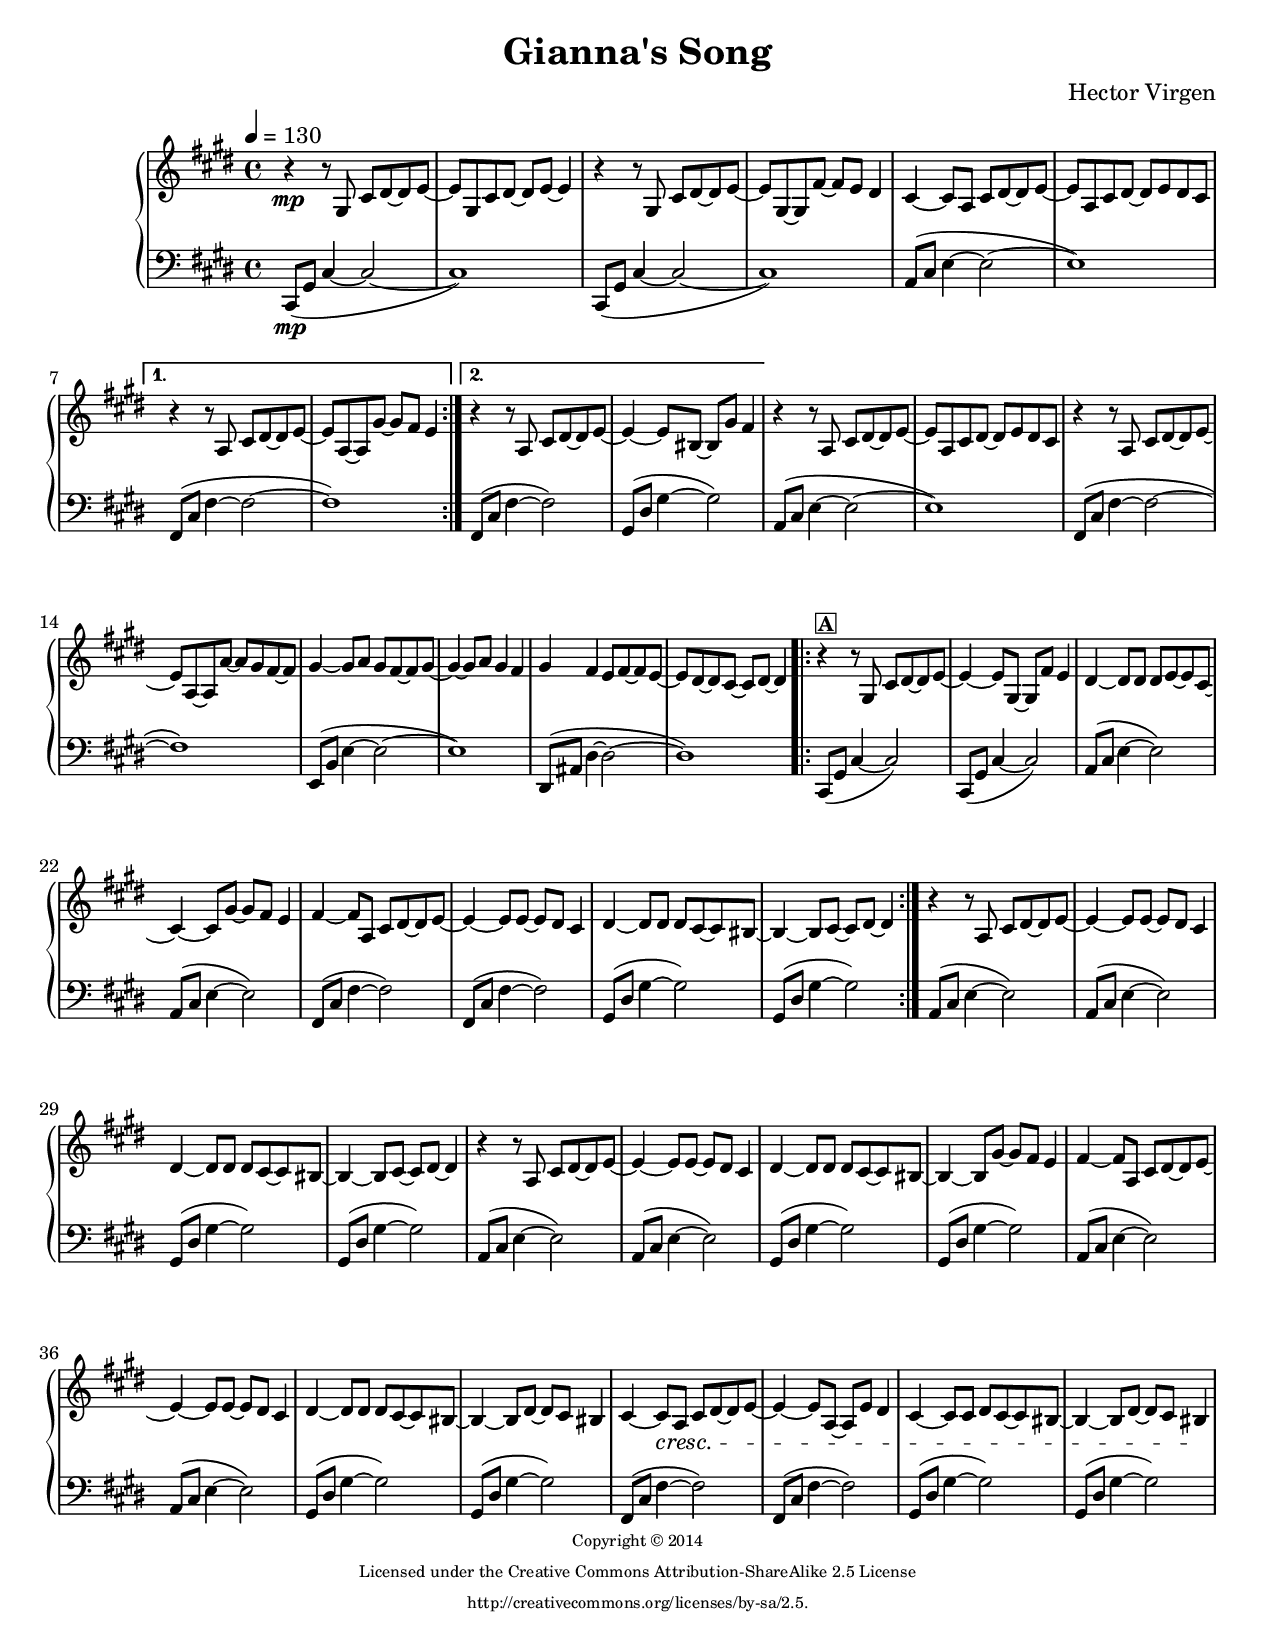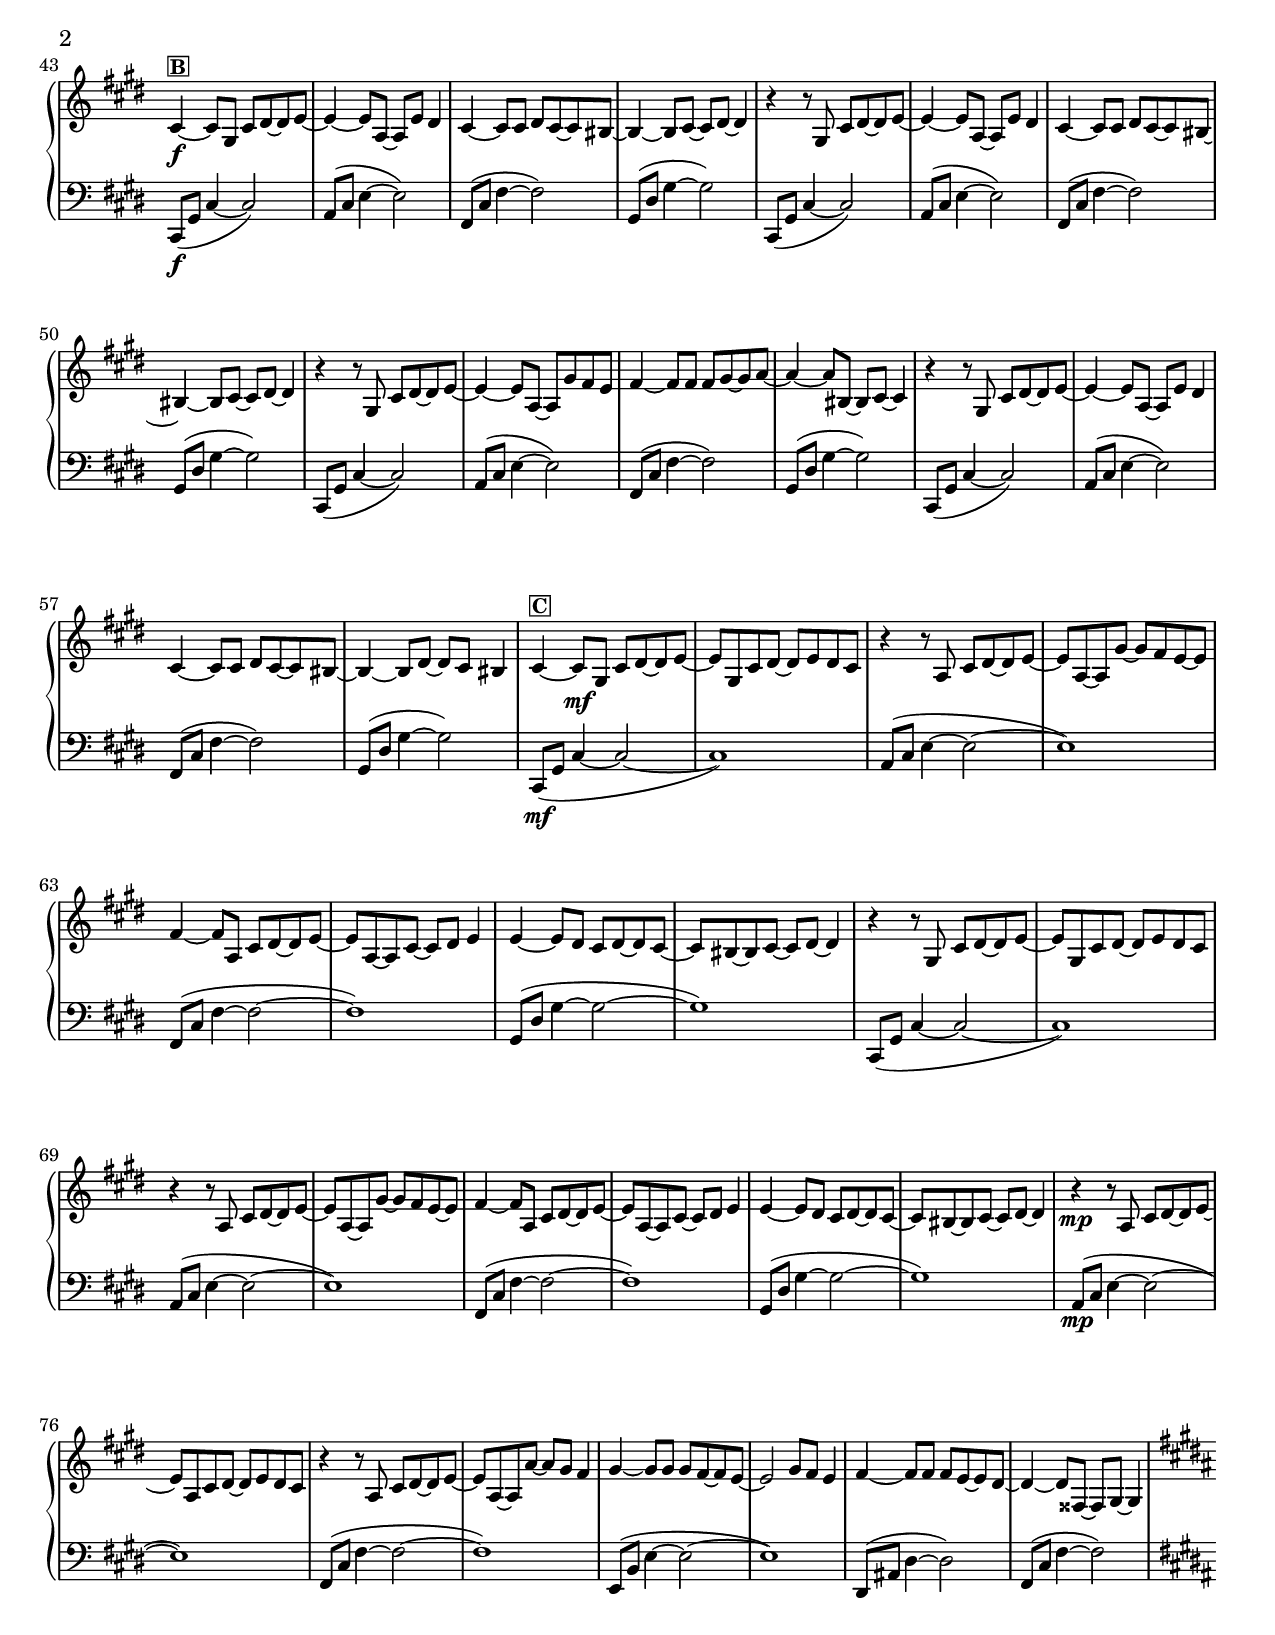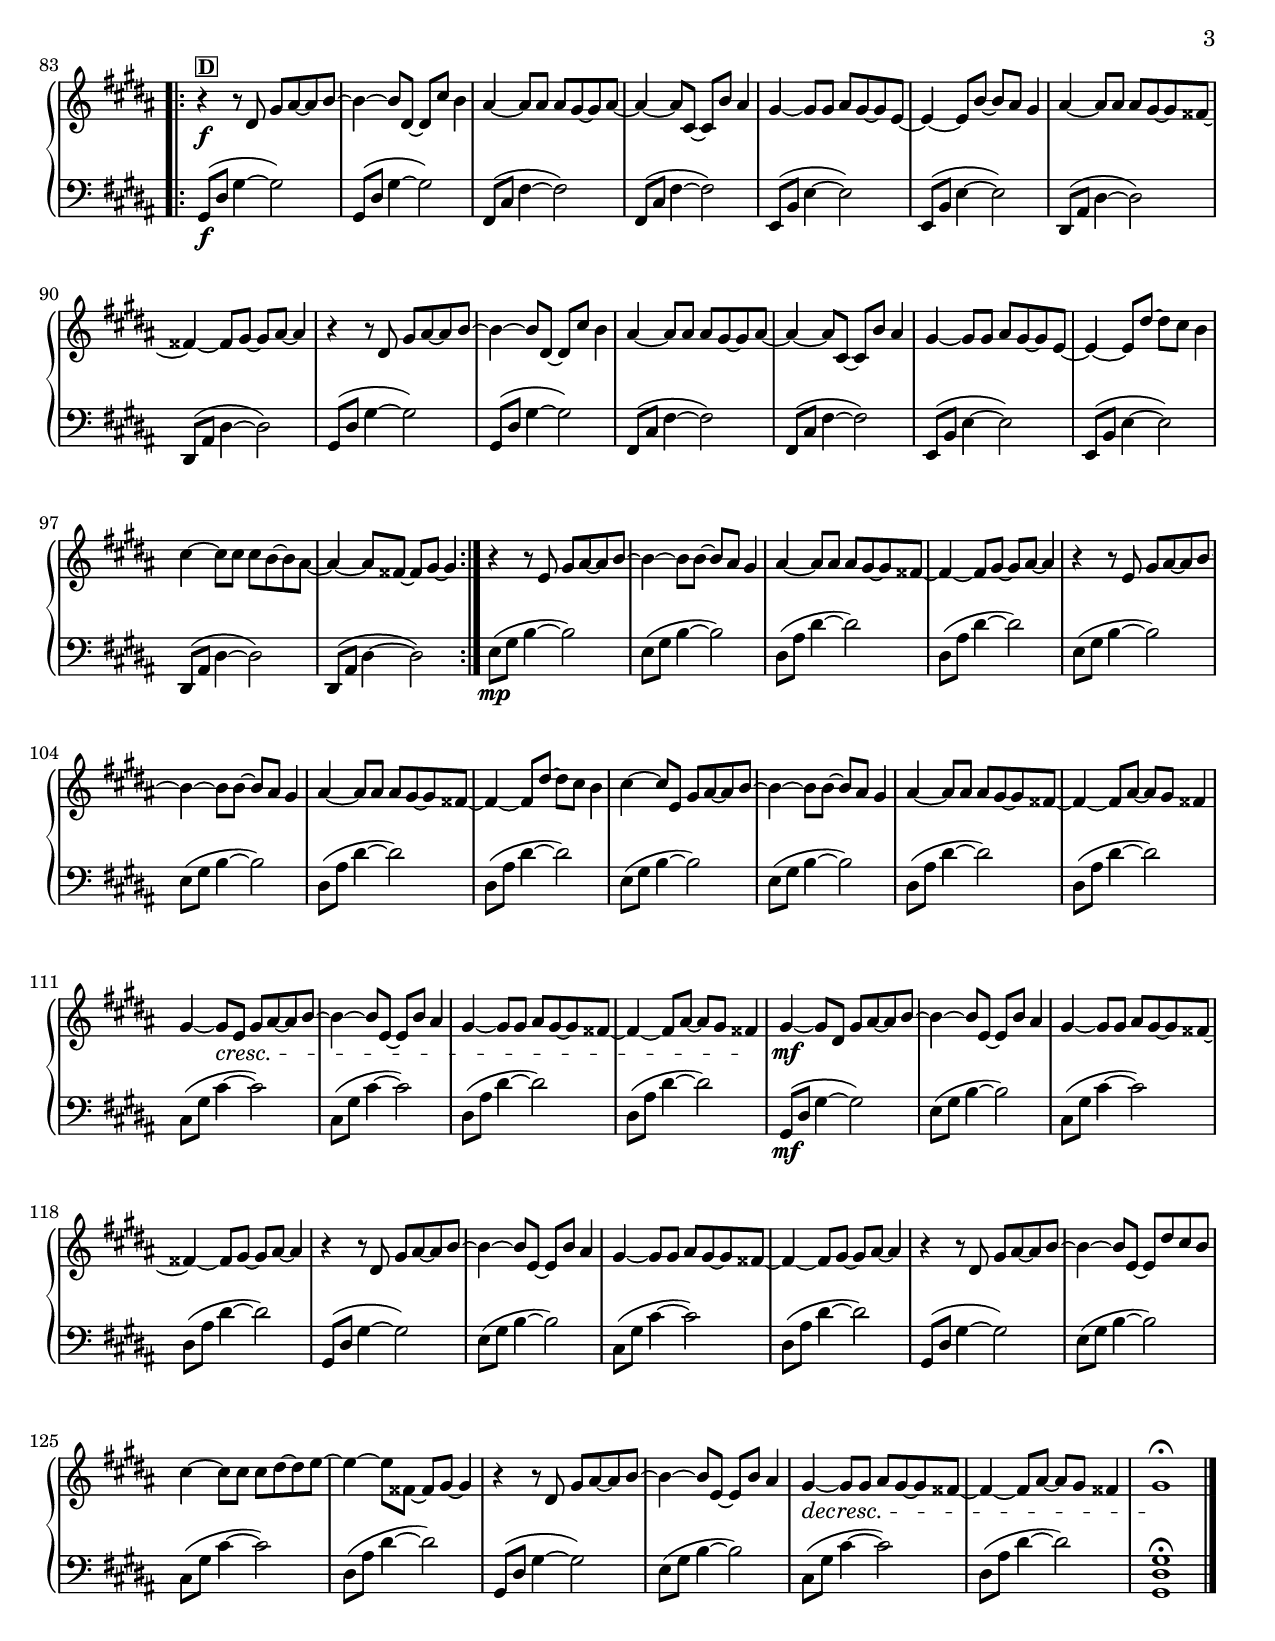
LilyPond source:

\version "2.10.16"

#(ly:set-option 'point-and-click #f)
#(set-default-paper-size "letter" )
#(set-global-staff-size 20 )

\header
{
    title = "Gianna's Song"
    composer = "Hector Virgen"

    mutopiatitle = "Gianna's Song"
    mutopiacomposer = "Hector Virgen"
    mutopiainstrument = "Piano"
    date = "2014"
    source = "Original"
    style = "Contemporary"
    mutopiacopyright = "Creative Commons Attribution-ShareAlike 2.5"

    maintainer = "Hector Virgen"
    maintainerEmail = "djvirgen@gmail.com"
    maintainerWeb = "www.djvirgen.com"
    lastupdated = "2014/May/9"

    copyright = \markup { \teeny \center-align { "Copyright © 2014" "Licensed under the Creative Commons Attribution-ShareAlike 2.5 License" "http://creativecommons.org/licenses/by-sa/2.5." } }
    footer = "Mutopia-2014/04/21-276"
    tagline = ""
}

\paper {
    %system-system-spacing = #'((basic-distance . 0.1) (padding . 2))
    system-system-spacing #'basic-distance = #8
    score-system-spacing =
        #'((basic-distance . 10)
        (minimum-distance . 4)
        (padding . 1)
        (stretchability . 10))
    ragged-last-bottom = ##f
    ragged-bottom = ##f
}

label =
#(define-music-function
     (parser location string)
     (string?)
   #{ <>^\markup \bold \box #string #})

\score
{

    \new PianoStaff <<
        \new Staff = "up" \with {
            fontSize = #-1
            \override StaffSymbol.staff-space = #(magstep -1)
        } {
            \clef treble
            \key cis \minor
            \time 4/4
            \tempo 4=130
            \repeat volta 2 {
                r4\mp r8 gis cis' dis'~ dis' e'~    e' gis cis' dis'~ dis' e'~ e'4
                r4 r8 gis cis' dis'~ dis' e'~       e' gis~ gis fis'~ fis' e' dis'4
                cis'4~ cis'8 a cis' dis'~ dis' e'~ e' a cis' dis'~ dis' e' dis' cis'
            }
            \alternative {
                { r4 r8 a cis' dis'~ dis' e'~ e' a~ a gis'~ gis' fis' e'4 }
                { r4 r8 a cis' dis'~ dis' e'~ e'4~ e'8 bis~ bis gis' fis'4 }
            }

            r4 r8 a cis' dis'~ dis' e'~ e' a cis' dis'~ dis' e' dis' cis'
            r4 r8 a cis' dis'~ dis' e'~ e' a~ a a'~ a' gis' fis'~ fis'
            gis'4~ gis'8 a' gis' fis'~ fis' gis'8~ gis'4~ gis'8 a' gis'4 fis'
            gis' fis' e'8 fis'~ fis' e'~ e' dis'~ dis' cis'~ cis' dis'~ dis'4

            \label "A"
            \repeat volta 2 {
                r4 r8 gis cis' dis'~ dis' e'~               e'4~ e'8 gis~ gis fis' e'4
                dis'4~ dis'8 dis' dis' e'~ e' cis'~         cis'4~ cis'8 gis'~ gis' fis' e'4
                fis'4~ fis'8 a cis' dis'~ dis' e'~          e'4~ e'8 e'~ e' dis' cis'4
                dis'4~ dis'8 dis' dis' cis'~ cis' bis~      bis4~ bis8 cis'~ cis' dis'~ dis'4
            }

            r4 r8 a cis' dis'~ dis' e'~                 e'4~ e'8 e'~ e' dis' cis'4
            dis'4~ dis'8 dis' dis' cis'~ cis' bis~      bis4~ bis8 cis'~ cis' dis'~ dis'4
            r4 r8 a cis' dis'~ dis' e'~                 e'4~ e'8 e'~ e' dis' cis'4
            dis'4~ dis'8 dis' dis' cis'~ cis' bis~      bis4~ bis8 gis'~ gis' fis' e'4

            fis'4~ fis'8 a cis' dis'~ dis' e'~          e'4~ e'8 e'~ e' dis' cis'4
            dis'4~ dis'8 dis' dis' cis'~ cis' bis~      bis4~ bis8 dis'~ dis' cis' bis4
            cis'4~\cresc cis'8 a cis' dis'~ dis' e'~    e'4~ e'8 a~ a e' dis'4
            cis'4~ cis'8 cis' dis' cis'~ cis' bis~      bis4~ bis8 dis'~ dis' cis' bis4\!

            \break

            \label "B"
            cis'4~\f cis'8 gis cis' dis'~ dis' e'~        e'4~ e'8 a~ a e' dis'4
            cis'4~ cis'8 cis' dis' cis'~ cis' bis~      bis4~ bis8 cis'~ cis' dis'~ dis'4
            r4 r8 gis cis' dis'~ dis' e'~               e'4~ e'8 a~ a e' dis'4
            cis'4~ cis'8 cis' dis' cis'~ cis' bis~      bis4~ bis8 cis'~ cis' dis'~ dis'4

            r4 r8 gis cis' dis'~ dis' e'~               e'4~ e'8 a~ a gis' fis' e'
            fis'4~ fis'8 fis' fis' gis'~ gis' a'~       a'4~ a'8 bis~ bis cis'~ cis'4
            r4 r8 gis cis' dis'~ dis' e'~               e'4~ e'8 a~ a e' dis'4
            cis'4~ cis'8 cis' dis' cis'~ cis' bis~      bis4~ bis8 dis'~ dis' cis' bis4

            \label "C"
            cis'4~ cis'8\mf gis cis' dis'~ dis' e'~     e' gis cis' dis'~ dis' e' dis' cis'
            r4 r8 a cis' dis'~ dis' e'~                 e' a~ a gis'~ gis' fis' e'~ e'
            fis'4~ fis'8 a cis' dis'~ dis' e'~          e' a~ a cis'~ cis' dis' e'4
            e'4~ e'8 dis' cis' dis'~ dis' cis'~         cis' bis~ bis cis'~ cis' dis'~ dis'4

            r4 r8 gis cis' dis'~ dis' e'~               e' gis cis' dis'~ dis' e' dis' cis'
            r4 r8 a cis' dis'~ dis' e'~                 e' a~ a gis'~ gis' fis' e'~ e'
            fis'4~ fis'8 a cis' dis'~ dis' e'~          e' a~ a cis'~ cis' dis' e'4
            e'4~ e'8 dis' cis' dis'~ dis' cis'~         cis' bis~ bis cis'~ cis' dis'~ dis'4

            r4\mp r8 a cis' dis'~ dis' e'~              e' a cis' dis'~ dis' e' dis' cis'
            r4 r8 a cis' dis'~ dis' e'~                 e' a~ a a'~ a' gis' fis'4
            gis'4~ gis'8 gis' gis' fis'~ fis' e'~       e'2 gis'8 fis' e'4
            fis'4~ fis'8 fis' fis' e'~ e' dis'~         dis'4 ~ dis'8 fisis~ fisis gis~ gis4

            \break
            \key gis \minor

            \repeat volta 2 {
                \label "D"
                r4\f r8 dis' gis' ais'~ ais' b'~            b'4~ b'8 dis'~ dis' cis'' b'4
                ais'4~ ais'8 ais' ais' gis'~ gis' ais'~     ais'4~ ais'8 cis'~ cis' b' ais'4
                gis'4~ gis'8 gis' ais' gis'~ gis' e'~       e'4~ e'8 b'~ b' ais' gis'4
                ais'4~ ais'8 ais' ais' gis'~ gis' fisis'~   fisis'4~ fisis'8 gis'~ gis' ais'~ ais'4

                r4 r8 dis' gis' ais'~ ais' b'~              b'4~ b'8 dis'~ dis' cis'' b'4
                ais'4~ ais'8 ais' ais' gis'~ gis' ais'~     ais'4~ ais'8 cis'~ cis' b' ais'4
                gis'4~ gis'8 gis' ais' gis'~ gis' e'~       e'4~ e'8 dis''~ dis'' cis'' b'4
                cis''4~ cis''8 cis'' cis'' b'~ b' ais'~     ais'4~ ais'8 fisis'~ fisis' gis'~ gis'4
            }

            \transpose cis gis {
                r4 r8 a cis' dis'~ dis' e'~                 e'4~ e'8 e'~ e' dis' cis'4
                dis'4~ dis'8 dis' dis' cis'~ cis' bis~      bis4~ bis8 cis'~ cis' dis'~ dis'4
                r4 r8 a cis' dis'~ dis' e'~                 e'4~ e'8 e'~ e' dis' cis'4
                dis'4~ dis'8 dis' dis' cis'~ cis' bis~      bis4~ bis8 gis'~ gis' fis' e'4

                fis'4~ fis'8 a cis' dis'~ dis' e'~          e'4~ e'8 e'~ e' dis' cis'4
                dis'4~ dis'8 dis' dis' cis'~ cis' bis~      bis4~ bis8 dis'~ dis' cis' bis4
                cis'4~\cresc cis'8 a cis' dis'~ dis' e'~    e'4~ e'8 a~ a e' dis'4
                cis'4~ cis'8 cis' dis' cis'~ cis' bis~      bis4~ bis8 dis'~ dis' cis' bis4\!

                cis'4~\mf cis'8 gis cis' dis'~ dis' e'~     e'4~ e'8 a~ a e' dis'4
                cis'4~ cis'8 cis' dis' cis'~ cis' bis~      bis4~ bis8 cis'~ cis' dis'~ dis'4
                r4 r8 gis cis' dis'~ dis' e'~               e'4~ e'8 a~ a e' dis'4
                cis'4~ cis'8 cis' dis' cis'~ cis' bis~      bis4~ bis8 cis'~ cis' dis'~ dis'4
                r4 r8 gis cis' dis'~ dis' e'~               e'4~ e'8 a~ a gis' fis' e'
                fis'4~ fis'8 fis' fis' gis'~ gis' a'~       a'4~ a'8 bis~ bis cis'~ cis'4
                r4 r8 gis cis' dis'~ dis' e'~               e'4~ e'8 a~ a e' dis'4
                cis'4~\decresc cis'8 cis' dis' cis'~ cis' bis~      bis4~ bis8 dis'~ dis' cis' bis4

                cis'1\fermata\!

                \bar "|."
            }
        }

        \new Staff ="down" \with {
            fontSize = #-1
            \override StaffSymbol.staff-space = #(magstep -1)
        } {
            \clef bass
            \key cis \minor
            \time 4/4
            \repeat volta 2 {
                cis,8\mp ( gis, cis4~ cis2~         cis1 )
                cis,8 ( gis, cis4~ cis2~            cis1 )
                a,8 ( cis e4~ e2~                   e1 )
            }
            \alternative {
                { fis,8 ( cis fis4~ fis2~           fis1 ) }
                { fis,8 ( cis fis4~ fis2 )          gis,8 ( dis gis4~ gis 2 ) }
            }

            a,8 ( cis e4~ e2~               e1 )
            fis,8 ( cis fis4~ fis2~         fis1 )
            e,8 ( b, e4~ e2~                e1 )
            dis,8 ( ais, dis4~ dis2~        dis1 )

            \repeat volta 2 {
                cis,8 ( gis, cis4~ cis2 )       cis,8 ( gis, cis4~ cis2 )
                a,8 ( cis e4~ e2 )              a,8 ( cis e4~ e2 )
                fis,8 ( cis fis4~ fis2 )        fis,8 ( cis fis4~ fis2 )
                gis,8 ( dis gis4~ gis 2 )       gis,8 ( dis gis4~ gis 2 )
            }

            a,8 ( cis e4~ e2 )              a,8 ( cis e4~ e2 )
            gis,8 ( dis gis4~ gis 2 )       gis,8 ( dis gis4~ gis 2 )
            a,8 ( cis e4~ e2 )              a,8 ( cis e4~ e2 )
            gis,8 ( dis gis4~ gis 2 )       gis,8 ( dis gis4~ gis 2 )

            a,8 ( cis e4~ e2 )              a,8 ( cis e4~ e2 )
            gis,8 ( dis gis4~ gis 2 )       gis,8 ( dis gis4~ gis 2 )
            fis,8 ( cis fis4~ fis2 )        fis,8 ( cis fis4~ fis2 )
            gis,8 ( dis gis4~ gis 2 )       gis,8 ( dis gis4~ gis 2 )

            cis,8\f ( gis, cis4~ cis2 )     a,8 ( cis e4~ e2 )
            fis,8 ( cis fis4~ fis2 )        gis,8 ( dis gis4~ gis 2 )
            cis,8 ( gis, cis4~ cis2 )       a,8 ( cis e4~ e2 )
            fis,8 ( cis fis4~ fis2 )        gis,8 ( dis gis4~ gis 2 )

            cis,8 ( gis, cis4~ cis2 )       a,8 ( cis e4~ e2 )
            fis,8 ( cis fis4~ fis2 )        gis,8 ( dis gis4~ gis 2 )
            cis,8 ( gis, cis4~ cis2 )       a,8 ( cis e4~ e2 )
            fis,8 ( cis fis4~ fis2 )        gis,8 ( dis gis4~ gis 2 )

            cis,8\mf ( gis, cis4~ cis2~        cis1 )
            a,8 ( cis e4~ e2~               e1 )
            fis,8 ( cis fis4~ fis2~         fis1 )
            gis,8 ( dis gis4~ gis2~         gis1 )

            cis,8 ( gis, cis4~ cis2~        cis1 )
            a,8 ( cis e4~ e2~               e1 )
            fis,8 ( cis fis4~ fis2~         fis1 )
            gis,8 ( dis gis4~ gis2~         gis1 )

            a,8\mp ( cis e4~ e2~               e1 )
            fis,8 ( cis fis4~ fis2~         fis1 )
            e,8 ( b, e4~ e2~                e1 )
            dis,8 ( ais, dis4~ dis2 )       fis,8 ( cis fis4~ fis2 )

            \key gis \minor

            \repeat volta 2 {
                gis,8\f ( dis gis4~ gis2 )        gis,8 ( dis gis4~ gis2 )
                fis,8 ( cis fis4~ fis2 )        fis,8 ( cis fis4~ fis2 )
                e,8 ( b, e4~ e2 )               e,8 ( b, e4~ e2 )
                dis,8 ( ais, dis4~ dis2 )       dis,8 ( ais, dis4~ dis2 )

                gis,8 ( dis gis4~ gis2 )        gis,8 ( dis gis4~ gis2 )
                fis,8 ( cis fis4~ fis2 )        fis,8 ( cis fis4~ fis2 )
                e,8 ( b, e4~ e2 )               e,8 ( b, e4~ e2 )
                dis,8 ( ais, dis4~ dis2 )       dis,8 ( ais, dis4~ dis2 )
            }

            \transpose cis gis {
                a,8\mp ( cis e4~ e2 )           a,8 ( cis e4~ e2 )
                gis,8 ( dis gis4~ gis 2 )       gis,8 ( dis gis4~ gis 2 )
                a,8 ( cis e4~ e2 )              a,8 ( cis e4~ e2 )
                gis,8 ( dis gis4~ gis 2 )       gis,8 ( dis gis4~ gis 2 )
                a,8 ( cis e4~ e2 )              a,8 ( cis e4~ e2 )
                gis,8 ( dis gis4~ gis 2 )       gis,8 ( dis gis4~ gis 2 )
                fis,8 ( cis fis4~ fis2 )        fis,8 ( cis fis4~ fis2 )
                gis,8 ( dis gis4~ gis 2 )       gis,8 ( dis gis4~ gis 2 )

                cis,8\mf ( gis, cis4~ cis2 )       a,8 ( cis e4~ e2 )
                fis,8 ( cis fis4~ fis2 )        gis,8 ( dis gis4~ gis 2 )
                cis,8 ( gis, cis4~ cis2 )       a,8 ( cis e4~ e2 )
                fis,8 ( cis fis4~ fis2 )        gis,8 ( dis gis4~ gis 2 )
                cis,8 ( gis, cis4~ cis2 )       a,8 ( cis e4~ e2 )
                fis,8 ( cis fis4~ fis2 )        gis,8 ( dis gis4~ gis 2 )
                cis,8 ( gis, cis4~ cis2 )       a,8 ( cis e4~ e2 )
                fis,8 ( cis fis4~ fis2 )        gis,8 ( dis gis4~ gis 2 )

                < cis, gis, cis >1\fermata
            }
        }
    >>

    \layout {
        \context {
          \Score
          \override SpacingSpanner.common-shortest-duration =
            #(ly:make-moment 1/2)
        }
    }

    \midi {
        \tempo 4 = 134
    }
}
